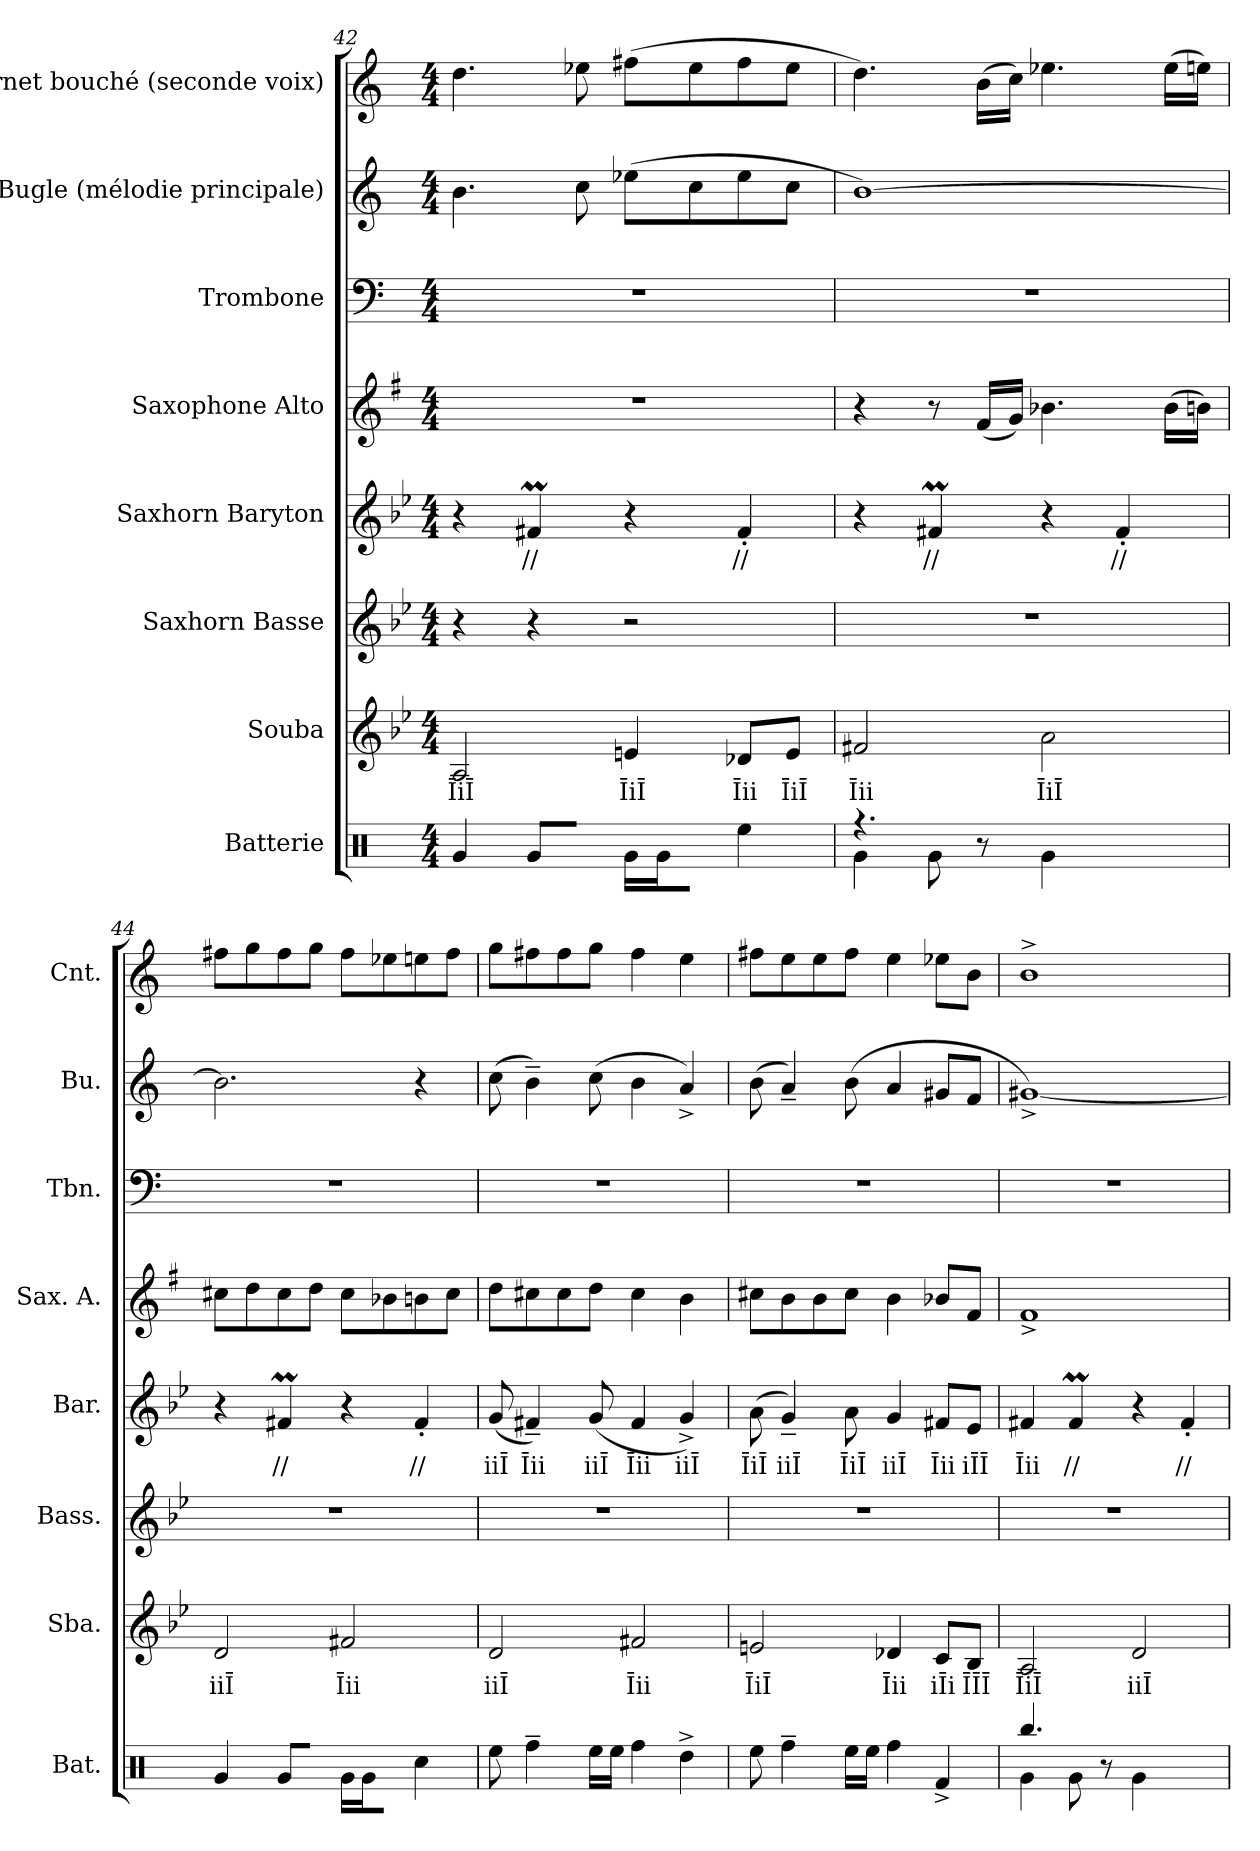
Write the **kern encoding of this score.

**kern	**kern	**text	**kern	**kern	**text	**kern	**kern	**kern	**kern
*part8	*part7	*part7	*part6	*part5	*part5	*part4	*part3	*part2	*part1
*staff8	*staff7	*staff7	*staff6	*staff5	*staff5	*staff4	*staff3	*staff2	*staff1
*I"Batterie	*I"Souba	*	*I"Saxhorn Basse	*I"Saxhorn Baryton	*	*I"Saxophone Alto	*I"Trombone	*I"Bugle (mélodie principale)	*I"Cornet bouché (seconde voix)
*I'Bat.	*I'Sba.	*	*I'Bass.	*I'Bar.	*	*I'Sax. A.	*I'Tbn.	*I'Bu.	*I'Cnt.
*clefX	*clefG2	*	*clefG2	*clefG2	*	*clefG2	*clefF4	*clefG2	*clefG2
*	*ITrd15c26	*	*ITrd8c14	*ITrd8c14	*	*ITrd5c9	*	*ITrd1c2	*ITrd1c2
*k[]	*k[b-e-]	*	*k[b-e-]	*k[b-e-]	*	*k[b-e-]	*k[]	*k[b-e-]	*k[b-e-]
*M4/4	*M4/4	*	*M4/4	*M4/4	*	*M4/4	*M4/4	*M4/4	*M4/4
=42	=42	=42	=42	=42	=42	=42	=42	=42	=42
!	!	!LO:LY:b	!	!	!	!	!	!	!
4Rg/	2AAA/	ĪiĪ	4r	4r	.	1r	1r	4.a\	4.cc\
!	!	!	!	!	!LO:LY:b	!	!	!	!
8Rg/L	.	.	4r	4F#Xm/	//	.	.	.	.
8R/J	.	.	.	.	.	.	.	8b-\	8dd-X\
!	!	!LO:LY:b	!	!	!	!	!	!	!
16Rg\LL	4EEn/	ĪiĪ	2r	4r	.	.	.	(>8dd-X\L	(>8een\L
16Rg\J	.	.	.	.	.	.	.	.	.
8R\J	.	.	.	.	.	.	.	8b-\	8dd-\
!	!	!LO:LY:b	!	!	!LO:LY:b	!	!	!	!
4Ree\	8DD-X/L	Īii	.	4F#'/	//	.	.	8dd-\	8ee\
!	!	!LO:LY:b	!	!	!	!	!	!	!
.	8EE/J	ĪiĪ	.	.	.	.	.	8b-\J	8dd-\J
=43	=43	=43	=43	=43	=43	=43	=43	=43	=43
*^	*	*	*	*	*	*	*	*	*
!	!	!	!LO:LY:b	!	!	!	!	!	!	!
4.r	4Rg\	2FF#X/	Īii	1r	4r	.	4r	1r	[1a)	4.cc\)
!	!	!	!	!	!	!LO:LY:b	!	!	!	!
.	8Rg\	.	.	.	4F#Xm/	//	8r	.	.	.
8R\	8r	.	.	.	.	.	(<16A/LL	.	.	(>16a\LL
.	.	.	.	.	.	.	16B-/JJ)	.	.	16b-\JJ)
!	!	!	!LO:LY:b	!	!	!	!	!	!	!
4Rg\	2ryy	2AA\	ĪiĪ	.	4r	.	4.d-X\	.	.	4.dd-X\
!	!	!	!	!	!	!LO:LY:b	!	!	!	!
4R\	.	.	.	.	4F#'/	//	.	.	.	.
.	.	.	.	.	.	.	(>16d-\LL	.	.	(>16dd-\LL
.	.	.	.	.	.	.	16dn\JJ)	.	.	16ddn\JJ)
*v	*v	*	*	*	*	*	*	*	*	*
!!LO:PB:g=z
=44	=44	=44	=44	=44	=44	=44	=44	=44	=44
!	!	!LO:LY:b	!	!	!	!	!	!	!
4Rg/	2DD/	iiĪ	1r	4r	.	8en\L	1r	2.a\]	8een\L
.	.	.	.	.	.	8f\	.	.	8ff\
!	!	!	!	!	!LO:LY:b	!	!	!	!
8Rg/L	.	.	.	4F#Xm/	//	8e\	.	.	8ee\
8R/J	.	.	.	.	.	8f\J	.	.	8ff\J
!	!	!LO:LY:b	!	!	!	!	!	!	!
16Rg\LL	2FF#X/	Īii	.	4r	.	8e\L	.	.	8ee\L
16Rg\J	.	.	.	.	.	.	.	.	.
8R\J	.	.	.	.	.	8d-X\	.	.	8dd-X\
!	!	!	!	!	!LO:LY:b	!	!	!	!
4Rcc\	.	.	.	4F#'/	//	8dn\	.	4r	8ddn\
.	.	.	.	.	.	8e\J	.	.	8ee\J
=45	=45	=45	=45	=45	=45	=45	=45	=45	=45
!	!	!LO:LY:b	!	!	!LO:LY:b	!	!	!	!
8Ree\	2DD/	iiĪ	1r	(<8G/	iiĪ	8f\L	1r	(>8b-\	8ff\L
!	!	!	!	!	!LO:LY:b	!	!	!	!
4Rff~\	.	.	.	4F#X~/)	Īii	8en\	.	4a~\)	8een\
.	.	.	.	.	.	8e\	.	.	8ee\
!	!	!	!	!	!LO:LY:b	!	!	!	!
16Ree\LL	.	.	.	(<8G/	iiĪ	8f\J	.	(>8b-\	8ff\J
16Ree\JJ	.	.	.	.	.	.	.	.	.
!	!	!LO:LY:b	!	!	!LO:LY:b	!	!	!	!
4Rff\	2FF#X/	Īii	.	4F#/	Īii	4e\	.	4a\	4ee\
!	!	!	!	!	!LO:LY:b	!	!	!	!
4Rdd^\	.	.	.	4G^/)	iiĪ	4d\	.	4g^/)	4dd\
=46	=46	=46	=46	=46	=46	=46	=46	=46	=46
!	!	!LO:LY:b	!	!	!LO:LY:b	!	!	!	!
8Ree\	2EEn/	ĪiĪ	1r	(>8A\	ĪiĪ	8en\L	1r	(>8a\	8een\L
!	!	!	!	!	!LO:LY:b	!	!	!	!
4Rff~\	.	.	.	4G~/)	iiĪ	8d\	.	4g~/)	8dd\
.	.	.	.	.	.	8d\	.	.	8dd\
!	!	!	!	!	!LO:LY:b	!	!	!	!
16Ree\LL	.	.	.	8A\	ĪiĪ	8e\J	.	(>8a\	8ee\J
16Ree\JJ	.	.	.	.	.	.	.	.	.
!	!	!LO:LY:b	!	!	!LO:LY:b	!	!	!	!
4Rff\	4DD-X/	Īii	.	4G/	iiĪ	4d\	.	4g/	4dd\
!	!	!LO:LY:b	!	!	!LO:LY:b	!	!	!	!
4Rf^/	8CC/L	iĪi	.	8F#X/L	Īii	8d-X/L	.	8f#X/L	8dd-X\L
!	!	!LO:LY:b	!	!	!LO:LY:b	!	!	!	!
.	8BBB-/J	ĪĪĪ	.	8E-/J	iĪĪ	8A/J	.	8e-/J	8a\J
!!LO:PB:g=z
=47	=47	=47	=47	=47	=47	=47	=47	=47	=47
*^	*	*	*	*	*	*	*	*	*
!	!	!	!LO:LY:b	!	!	!LO:LY:b	!	!	!	!
4.Rbb/	4Rg\	2AAA/	ĪiĪ	1r	4F#X/	Īii	1A^	1r	[1f#X^)	1a^
!	!	!	!	!	!	!LO:LY:b	!	!	!	!
.	8Rg\	.	.	.	4F#m/	//	.	.	.	.
8R\	8r	.	.	.	.	.	.	.	.	.
!	!	!	!LO:LY:b	!	!	!	!	!	!	!
4Rg\	2ryy	2DD/	iiĪ	.	4r	.	.	.	.	.
!	!	!	!	!	!	!LO:LY:b	!	!	!	!
4R\	.	.	.	.	4F#'/	//	.	.	.	.
*v	*v	*	*	*	*	*	*	*	*	*
=	=	=	=	=	=	=	=	=	=
*-	*-	*-	*-	*-	*-	*-	*-	*-	*-
